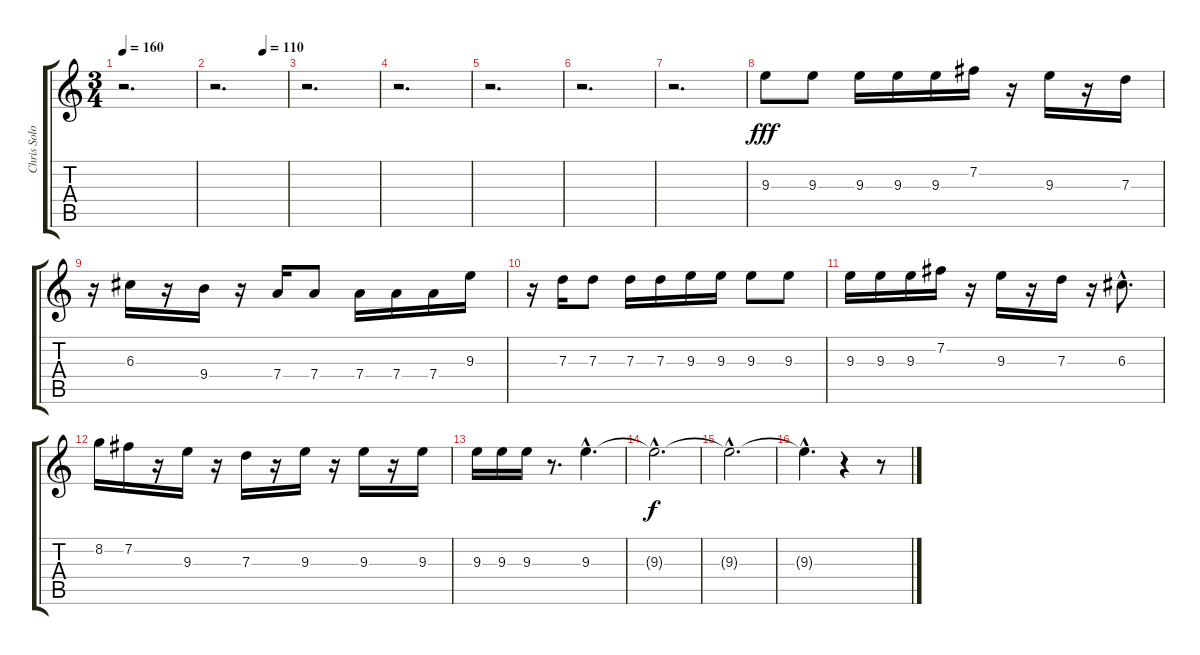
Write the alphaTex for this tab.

\track ("Chris Solo" "Chris Solo") {instrument distortionguitar}
\staff {score tabs}
\tuning (E4 B3 G3 D3 A2 E2) {hide}
\ts (3 4)
\tempo 160
\clef g2
\ks c
r.2{d dy fff} |
\tempo (110 0.6666666666666666)
r.2{d} |
r.2{d} |
r.2{d} |
r.2{d} |
r.2{d} |
r.2{d} |
9.3.8 9.3.8 9.3.16 9.3.16 9.3.16 7.2.16 r.16 9.3.16 r.16 7.3.16 |
r.16 6.3.16 r.16 9.4.16 r.16 7.4.16 7.4.8 7.4.16 7.4.16 7.4.16 9.3.16 |
r.16 7.3.16 7.3.8 7.3.16 7.3.16 9.3.16 9.3.16 9.3.8 9.3.8 |
9.3.16 9.3.16 9.3.16 7.2.16 r.16 9.3.16 r.16 7.3.16 r.16 6.3{hac}.8{d} |
8.2.16 7.2.16 r.16 9.3.16 r.16 7.3.16 r.16 9.3.16 r.16 9.3.16 r.16 9.3.16 |
9.3.16 9.3.16 9.3.16 r.8{d} 9.3{hac}.4{d} |
9.3{hac t}.2{d dy f} |
9.3{hac t}.2{d} |
9.3{hac t}.4{d} r.4 r.8
